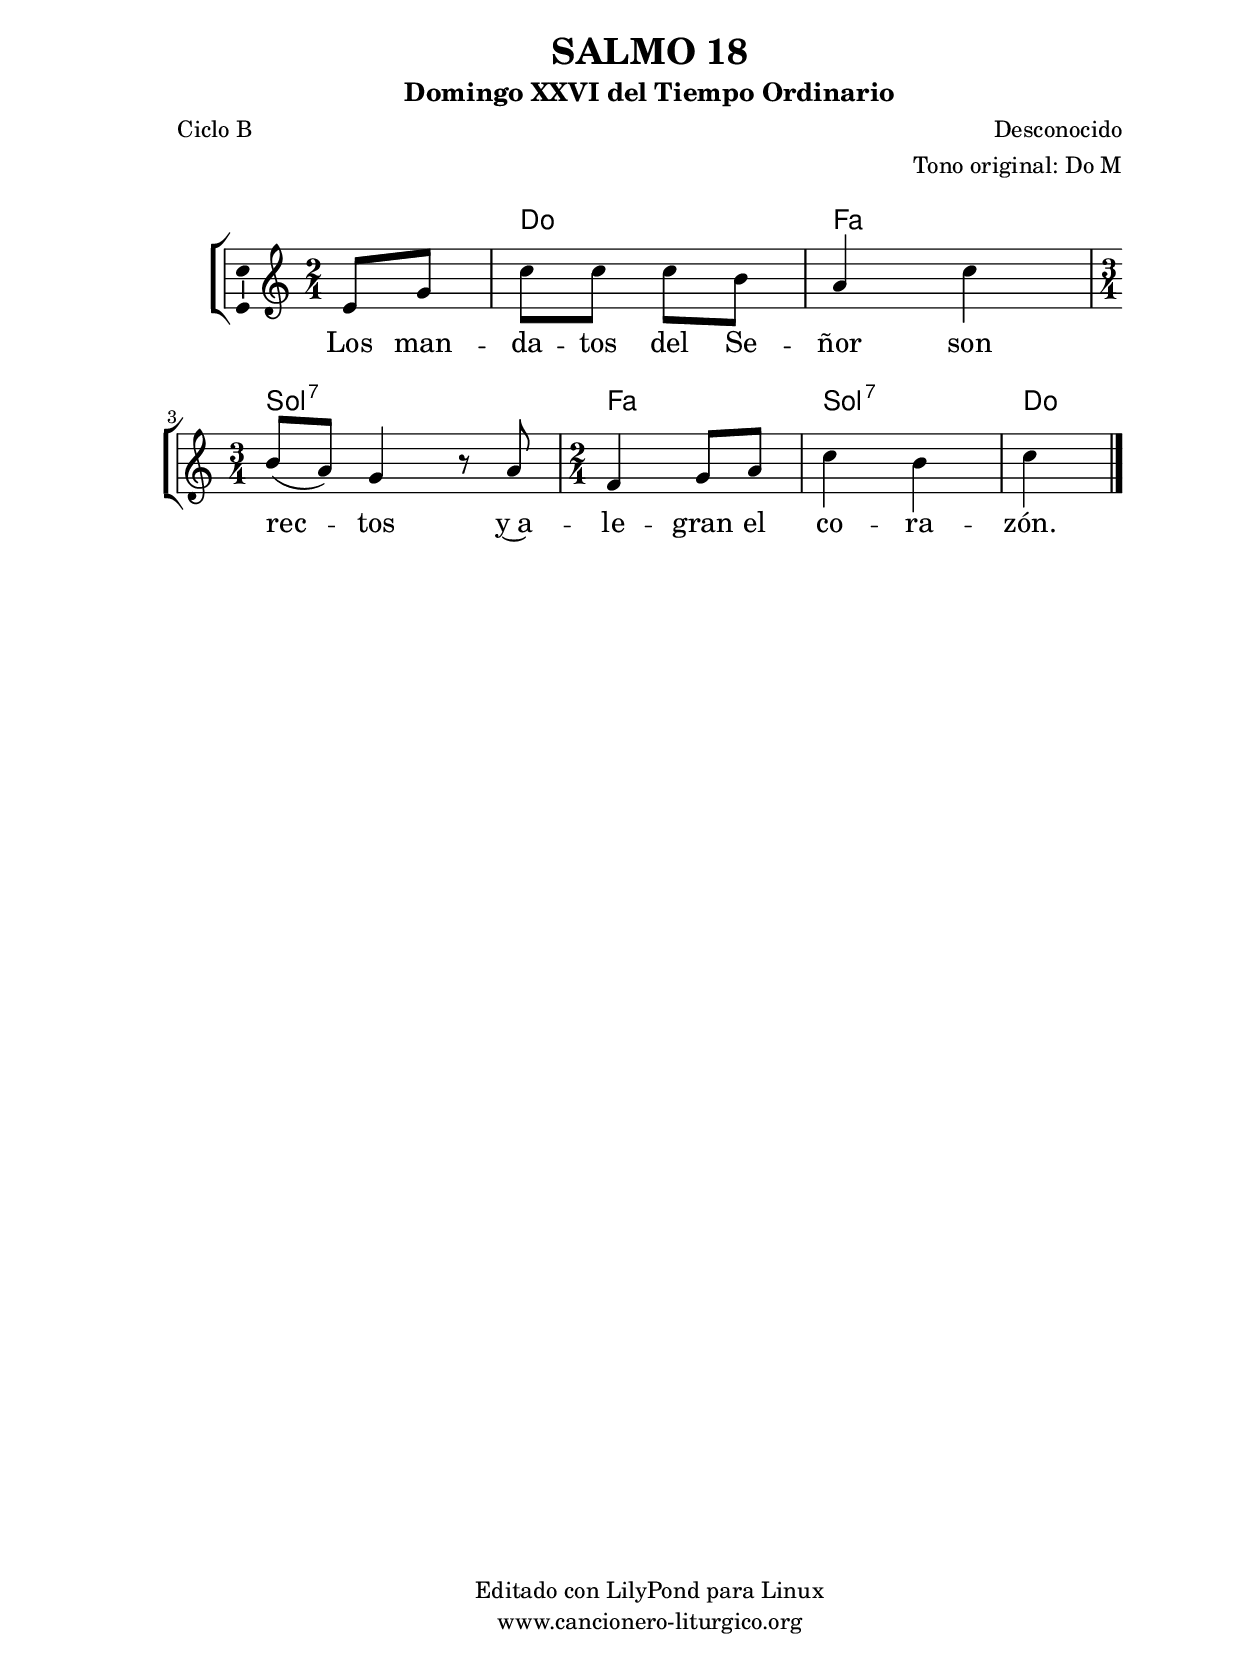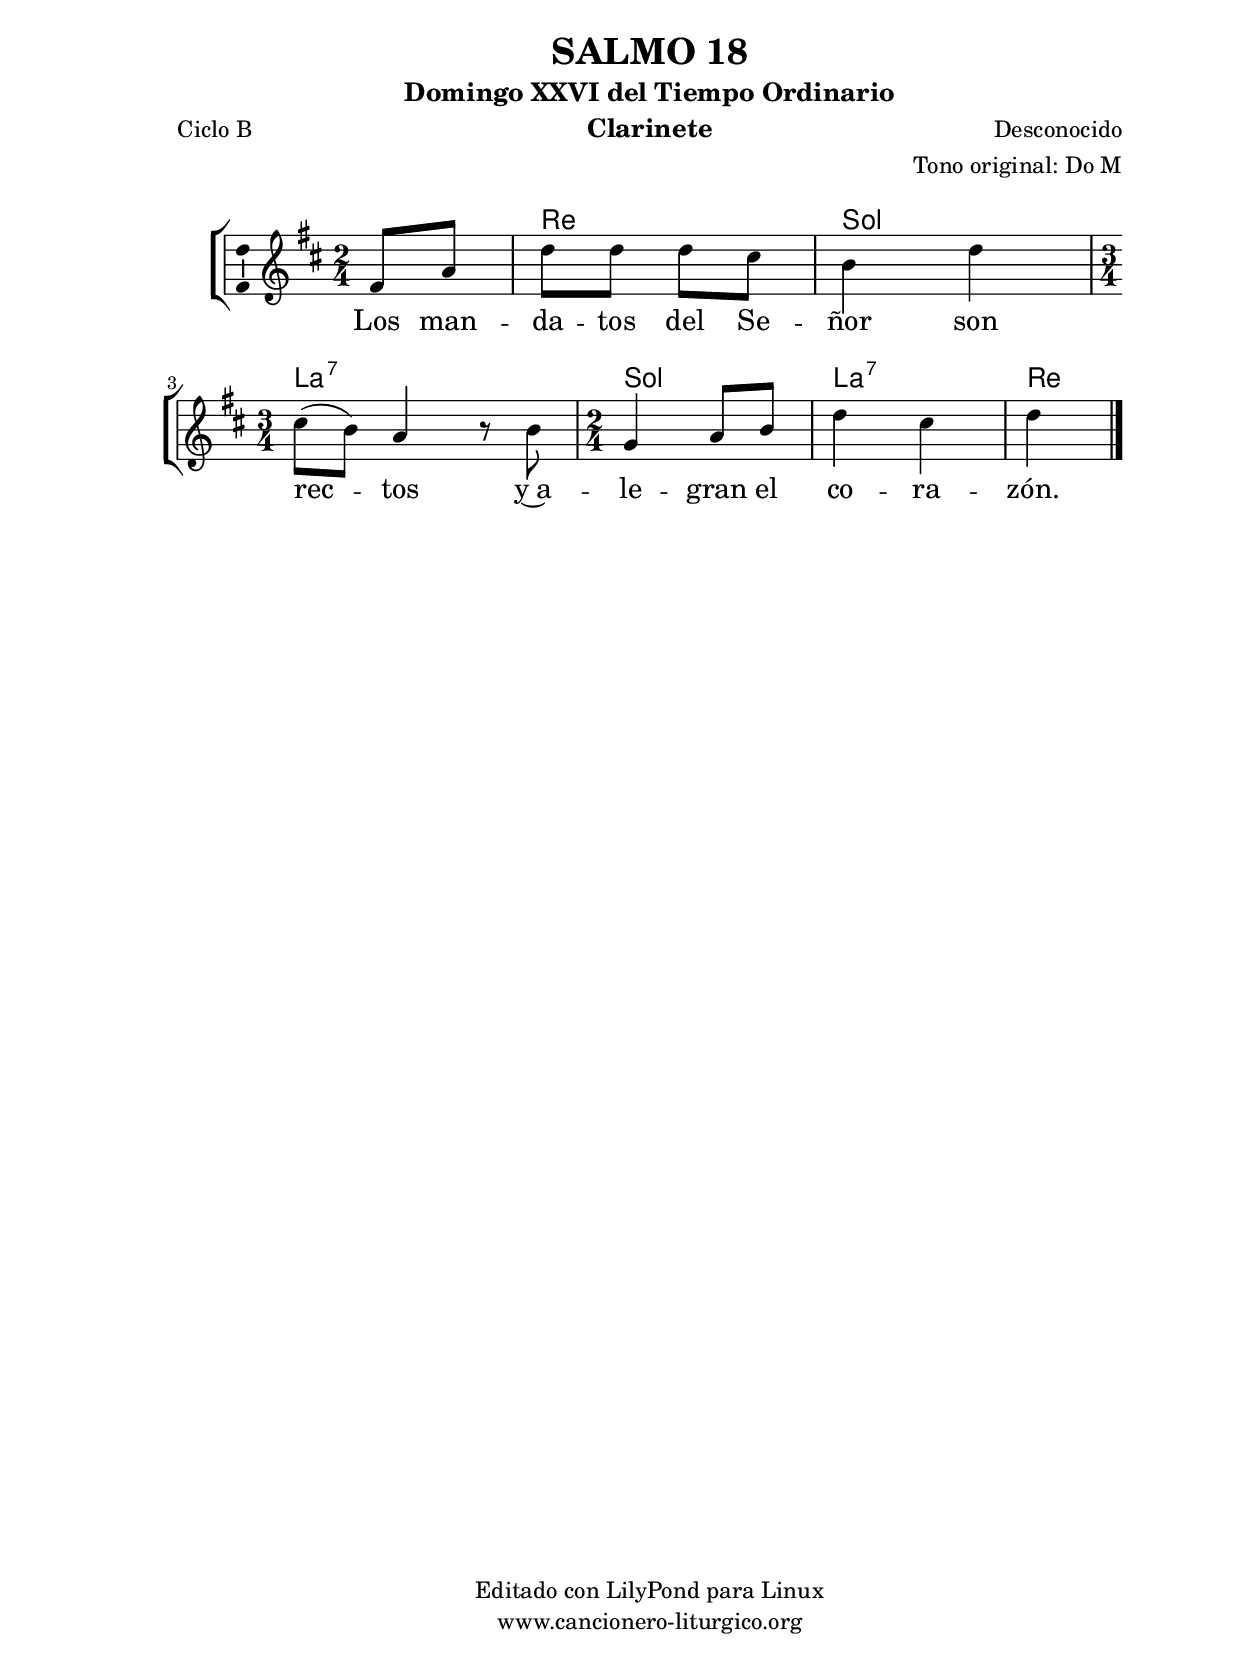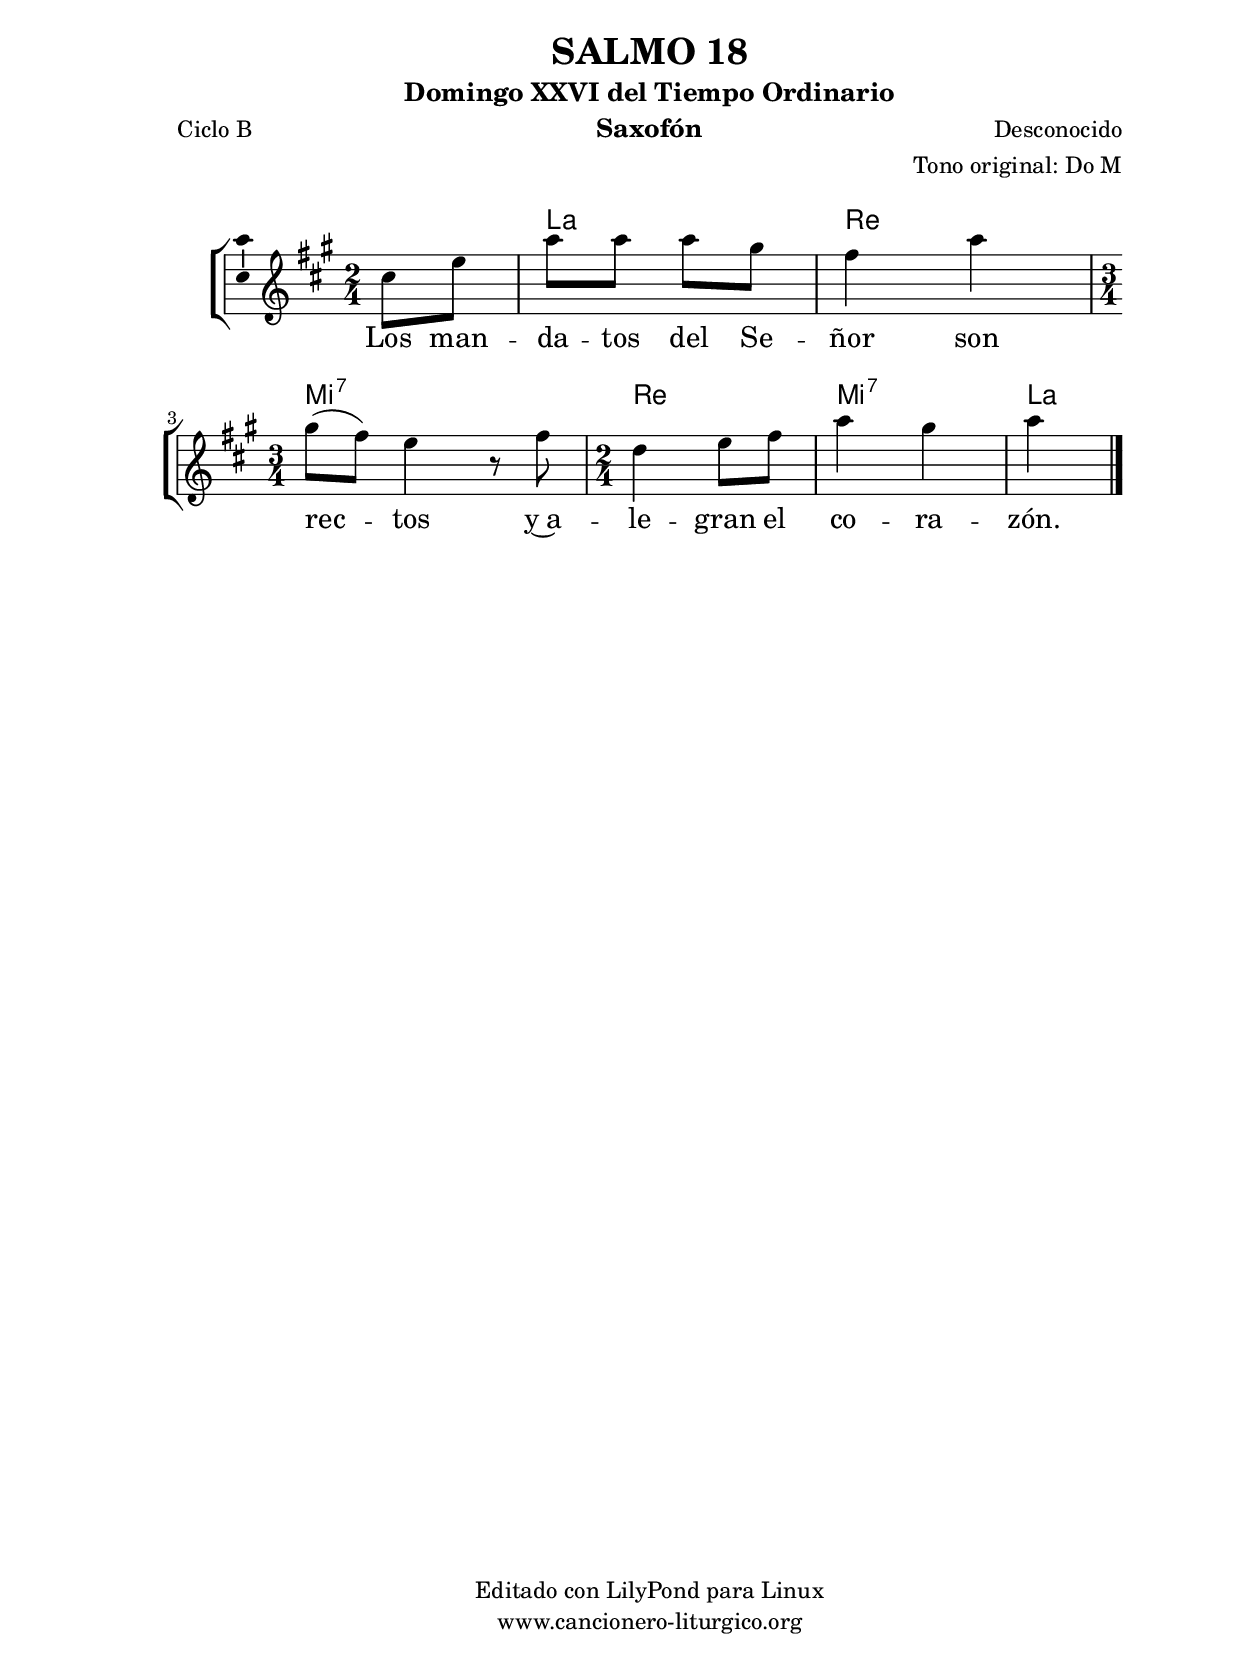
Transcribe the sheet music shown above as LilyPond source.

%
%para convertir .midi en .wav:
%timidity filename.midi -Ow -o finename.wav
%
%
%Para convertir de .wav a .mp3:
%lame -h -m j filename.wav
%
%
%para escuchar el midi:
%timidity nombrefichero.midi
%


%versión de lilypond para la que se ha escrito esta partitura:
\version "2.16.0"

	%Tamaño papel
	#(set-default-paper-size "a4")
	%Tamaño partitura
	#(set-global-staff-size 20)
	%No responde al pulsar sobre una nota
	#(ly:set-option 'point-and-click #f)

%parámetros del encabezamiento:
\header {
	title = "SALMO 18"
	subtitle = "Domingo XXVI del Tiempo Ordinario"
	composer = "Desconocido"
	poet = "Ciclo B"
	meter = ""
	arranger = "Tono original: Do M"
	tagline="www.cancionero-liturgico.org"
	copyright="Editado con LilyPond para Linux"
	tiempo = "Ordinario"
	usos = "Salmo"
	letra = "Los mandatos del Señor son rectos y alegran el corazón."
	}

%parámetros asociados al papel:
\paper  {
	oddHeaderMarkup = \markup {\fill-line { \on-the-fly #not-first-page \fromproperty #'header:title \on-the-fly #not-first-page \fromproperty #'header:composer }}
	evenHeaderMarkup = \markup {\fill-line { \fromproperty #'header:composer \fromproperty #'header:title }}
	#(set-paper-size "a4")
	print-page-number = ##f
	first-page-number = 1
	print-first-page-number = ##f
%	head-separation = 3.0 \cm
	top-margin = 2.0 \cm
	bottom-margin = 0.5\cm
%%%	bottom-margin = -1.0\cm
	left-margin = 3.0 \cm
	line-width = 16.0 \cm 
	indent = 8\mm
	interscoreline = 2.\mm
	between-system-space = 15\mm
%	para que las partituras no llenen la hoja:
	ragged-bottom = ##t
%	idem para la última hoja:
	ragged-last-bottom = ##f
%	para que las partituras llenen el ancho del papel:
	ragged-last = ##f
	after-title-space = 2.5 \cm
%page-count=1
system-count=2

	%Flexible Vertical Spacing
%	markup-markup-spacing =
%	#'((basic-distance . 15) (minimum-distance . 15) (padding . 3))
	markup-system-spacing =
	#'((basic-distance . 15) (minimum-distance . 15) (padding . 3))
	system-system-spacing =
	#'((basic-distance . 15) (minimum-distance . 15) (padding . 3))
	score-system-spacing =
	#'((basic-distance . 15) (minimum-distance . 15) (padding . 5))
%	top-system-spacing = % header
%	#'((basic-distance . 8) (minimum-distance . 0) (padding . 3))
%	top-markup-spacing =
%	#'((basic-distance . 20) (minimum-distance . 20) (padding . 3))
	last-bottom-spacing = % footer
	#'((basic-distance . 5) (minimum-distance . 5) (padding . 3))
%	score-markup-spacing =
%	#'((basic-distance . 16) (minimum-distance . 13) (padding . 3))

	}


%parámetros que afectan a toda la partitura:
global =  {
	%clave de sol (G):
	\clef G
	%armadura:
%	\transpose f a
	\key c \major
	\tempo 4=90
	\set Score.tempoHideNote = ##t
	}


acordes = {
	\italianChords
	\chordmode {
%	\transpose f a
{

s4
c2 f g2.:7 f2 g:7 c4

	}
	}
}

melodia = 
%	\transpose f a
{
	\relative c'{

\time 2/4
\partial4
e8 g
c8 c c b
a4 c

\time 3/4
b8 (a) g4 r8 a8

\time 2/4
f4 g8 a
c4 b
c4 %s4

	\bar "|."
	}
	}


texto = \lyricmode {
Los man -- da -- tos del Se -- ñor son rec -- tos
y~a -- le -- gran el co -- ra -- zón.
	}


acordesStaff = \context ChordNames = acordesStaff <<
	\set chordChanges = ##t
	\acordes
	>>


vozStaff = \context Voice = vozStaff
\with {\consists "Ambitus_engraver"}
<<
%	\set Staff.instrumentName = ""
%	\set Staff.shortInstrumentName = ""
%	\set Staff.midiInstrument = #"clarinet"
%	\set Staff.midiInstrument = #"cello"
%	\set Staff.midiInstrument = #"flute"
	\set Staff.midiInstrument = #"electric guitar (jazz)"
%	\set Staff.midiInstrument = #"english horn"
%	\set Staff.midiInstrument = #"violin"
%	\set Staff.midiInstrument = #"glockenspiel"
	\set Staff.midiMinimumVolume = #0.7
	\set Staff.midiMaximumVolume = #0.9
	\global
	\melodia
	>>


textoStaff = \context Lyrics = textoStaff <<
	\lyricsto vozStaff \texto
	>>

\book {
	\score {
		\context ChoirStaff {
			\override StaffGroup.SystemStartBracket #'collapse-height = #1
			\override Score.SystemStartBar #'collapse-height = #1
			<<
			\acordesStaff
			\vozStaff
			\textoStaff
			>>
			}
		\layout {
	    		\context {
				\Lyrics
				\override LyricText #'font-size = #2
				}
	   		 \context {
				\Score
				%fontSize = #3
				\override StaffSymbol #'staff-space = #(magstep +3)
				%\override Beam #'thickness = #0.55
				%\override SpacingSpanner #'spacing-increment = #1.0
				%\override Slur #'height-limit = #1.5
				}
			}
		}
	\score {
		\unfoldRepeats
		\context ChoirStaff {
			<<
			\acordesStaff
			\vozStaff
			>>
			}
		\midi {
	  		\context {
	  			\Score
				tempoWholesPerMinute = #(ly:make-moment 70 4)
				}
			}
		}
	}

%Partitura para clarinete
#(define output-suffix "C")
\book {
	\header{
		instrument = "Clarinete"
		}
	\score {
		\context ChoirStaff {
			\override StaffGroup.SystemStartBracket #'collapse-height = #1
			\override Score.SystemStartBar #'collapse-height = #1
\transpose c d
			<<
			\acordesStaff
			\vozStaff
			\textoStaff
			>>
			}
		\layout {
	    		\context {
				\Lyrics
				\override LyricText #'font-size = #2
				}
	   		 \context {
				\Score
				%fontSize = #3
				\override StaffSymbol #'staff-space = #(magstep +3)
				%\override Beam #'thickness = #0.55
				%\override SpacingSpanner #'spacing-increment = #1.0
				%\override Slur #'height-limit = #1.5
				}
			}
		}
	}

%Partitura para saxofón
#(define output-suffix "S")
\book {
	\header{
		instrument = "Saxofón"
		}
	\score {
		\context ChoirStaff {
			\override StaffGroup.SystemStartBracket #'collapse-height = #1
			\override Score.SystemStartBar #'collapse-height = #1
\transpose c a
			<<
			\acordesStaff
			\vozStaff
			\textoStaff
			>>
			}
		\layout {
	    		\context {
				\Lyrics
				\override LyricText #'font-size = #2
				}
	   		 \context {
				\Score
				%fontSize = #3
				\override StaffSymbol #'staff-space = #(magstep +3)
				%\override Beam #'thickness = #0.55
				%\override SpacingSpanner #'spacing-increment = #1.0
				%\override Slur #'height-limit = #1.5
				}
			}
		}
	}

